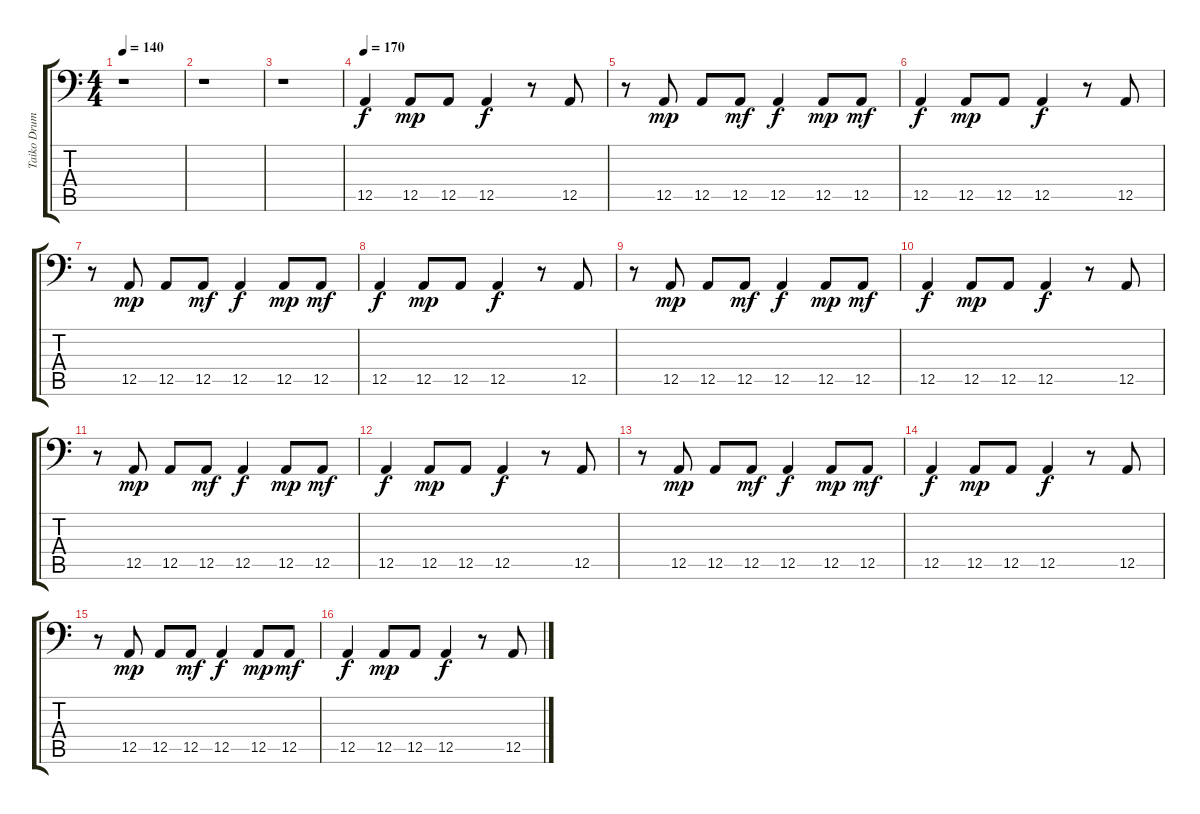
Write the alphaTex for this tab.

\track ("Taiko Drum" "Taiko Drum") {instrument taikodrum}
\staff {score tabs}
\tuning (E3 B2 G2 D2 A1 E1) {hide}
\ts (4 4)
\tempo 140
\clef f4
\ks c
r.1{dy mf} |
r.1 |
r.1{volume 6} |
\tempo 170
12.5.4{dy f volume 16} 12.5.8{dy mp} 12.5.8 12.5.4{dy f} r.8 12.5.8 |
r.8 12.5.8{dy mp} 12.5.8 12.5.8{dy mf} 12.5.4{dy f} 12.5.8{dy mp} 12.5.8{dy mf} |
12.5.4{dy f} 12.5.8{dy mp} 12.5.8 12.5.4{dy f} r.8 12.5.8 |
r.8 12.5.8{dy mp} 12.5.8 12.5.8{dy mf} 12.5.4{dy f} 12.5.8{dy mp} 12.5.8{dy mf} |
12.5.4{dy f} 12.5.8{dy mp} 12.5.8 12.5.4{dy f} r.8 12.5.8 |
r.8 12.5.8{dy mp} 12.5.8 12.5.8{dy mf} 12.5.4{dy f} 12.5.8{dy mp} 12.5.8{dy mf} |
12.5.4{dy f} 12.5.8{dy mp} 12.5.8 12.5.4{dy f} r.8 12.5.8 |
r.8 12.5.8{dy mp} 12.5.8 12.5.8{dy mf} 12.5.4{dy f} 12.5.8{dy mp} 12.5.8{dy mf} |
12.5.4{dy f} 12.5.8{dy mp} 12.5.8 12.5.4{dy f} r.8 12.5.8 |
r.8 12.5.8{dy mp} 12.5.8 12.5.8{dy mf} 12.5.4{dy f} 12.5.8{dy mp} 12.5.8{dy mf} |
12.5.4{dy f} 12.5.8{dy mp} 12.5.8 12.5.4{dy f} r.8 12.5.8 |
r.8 12.5.8{dy mp} 12.5.8 12.5.8{dy mf} 12.5.4{dy f} 12.5.8{dy mp} 12.5.8{dy mf} |
12.5.4{dy f} 12.5.8{dy mp} 12.5.8 12.5.4{dy f} r.8 12.5.8
